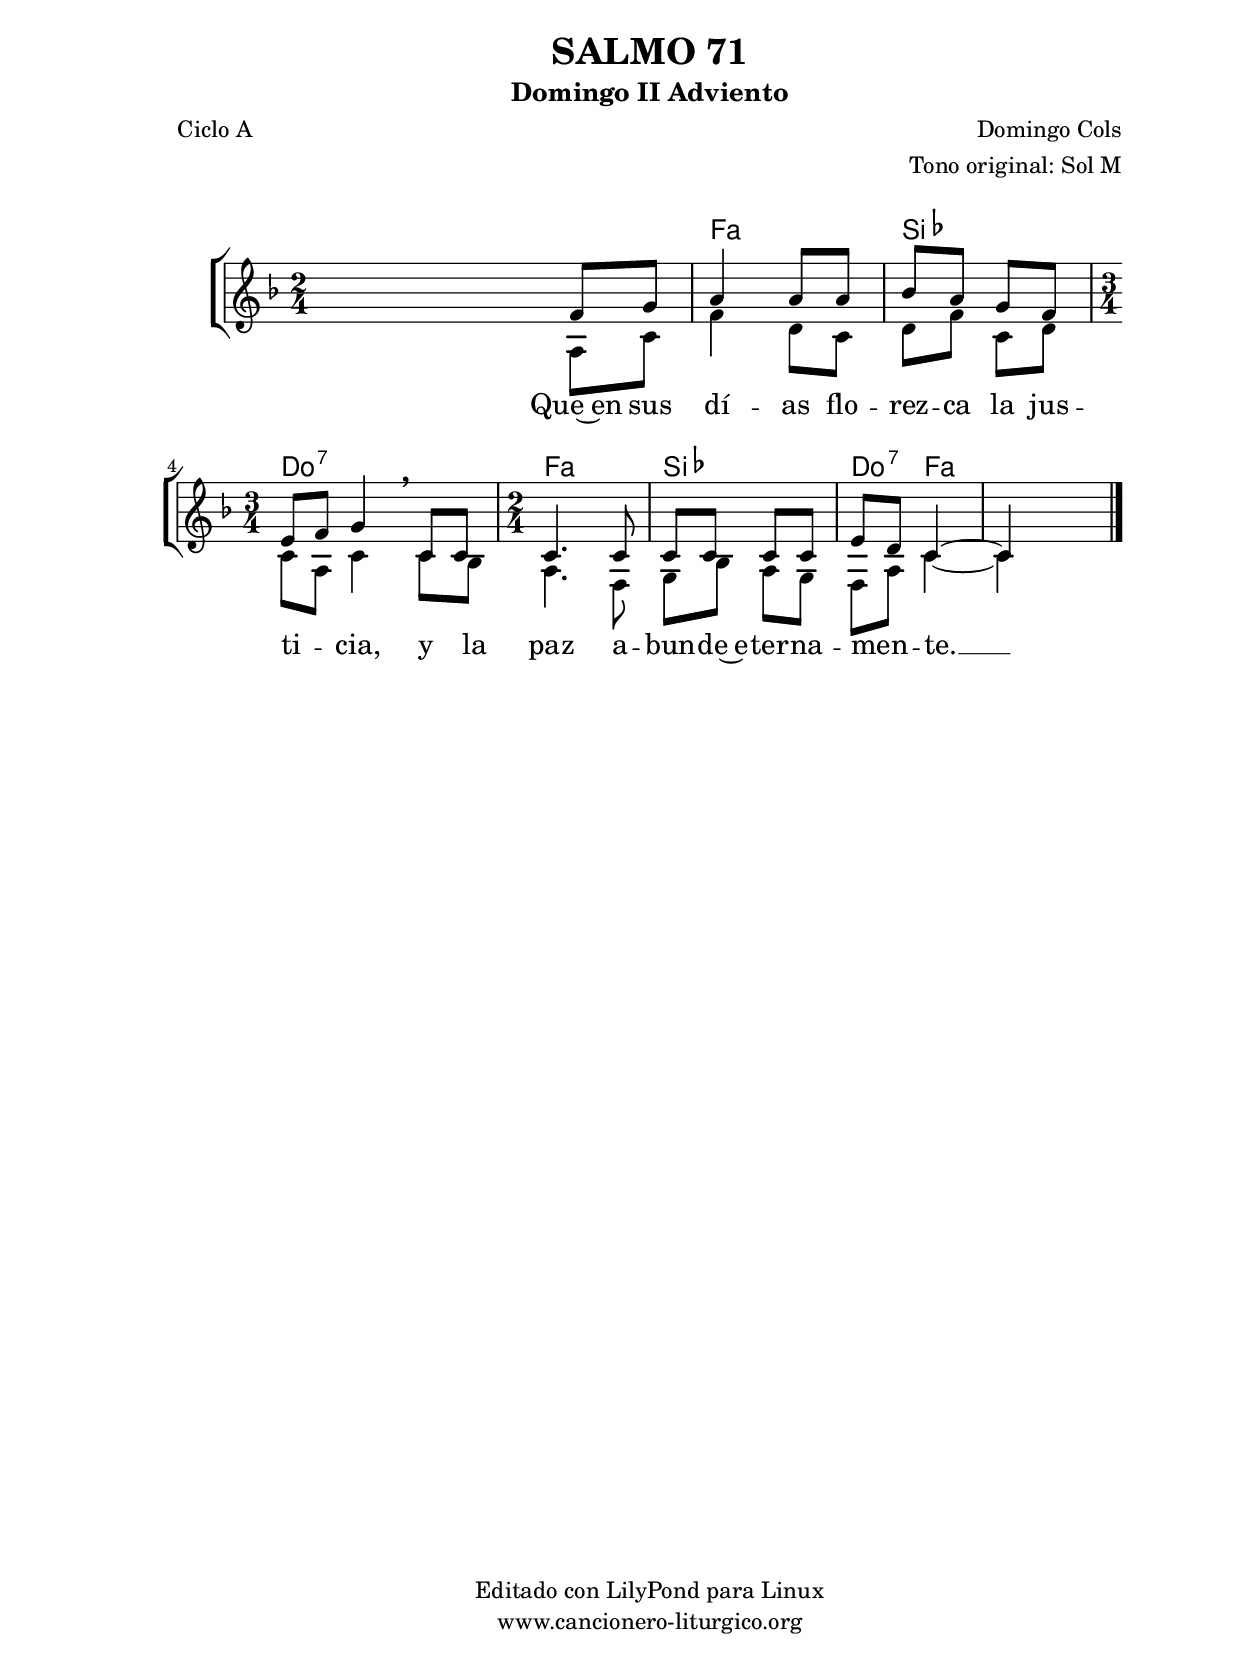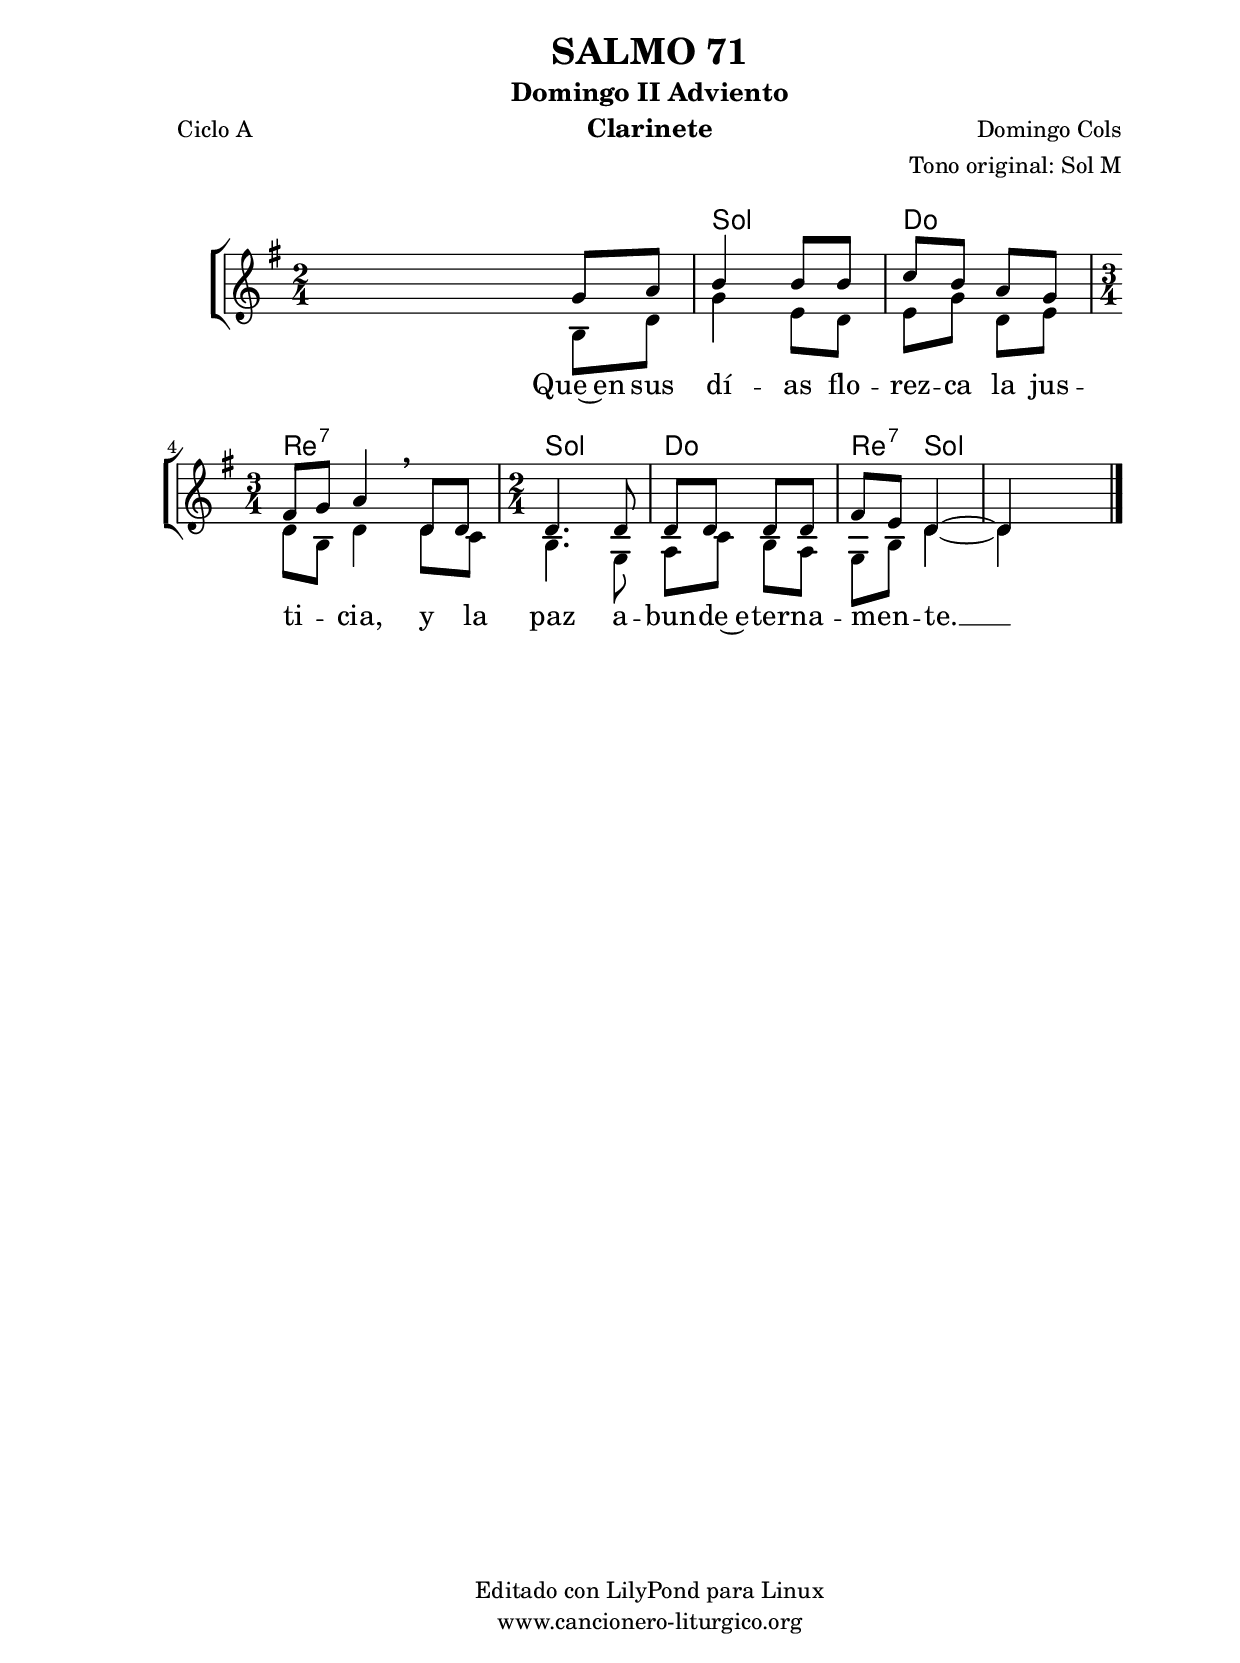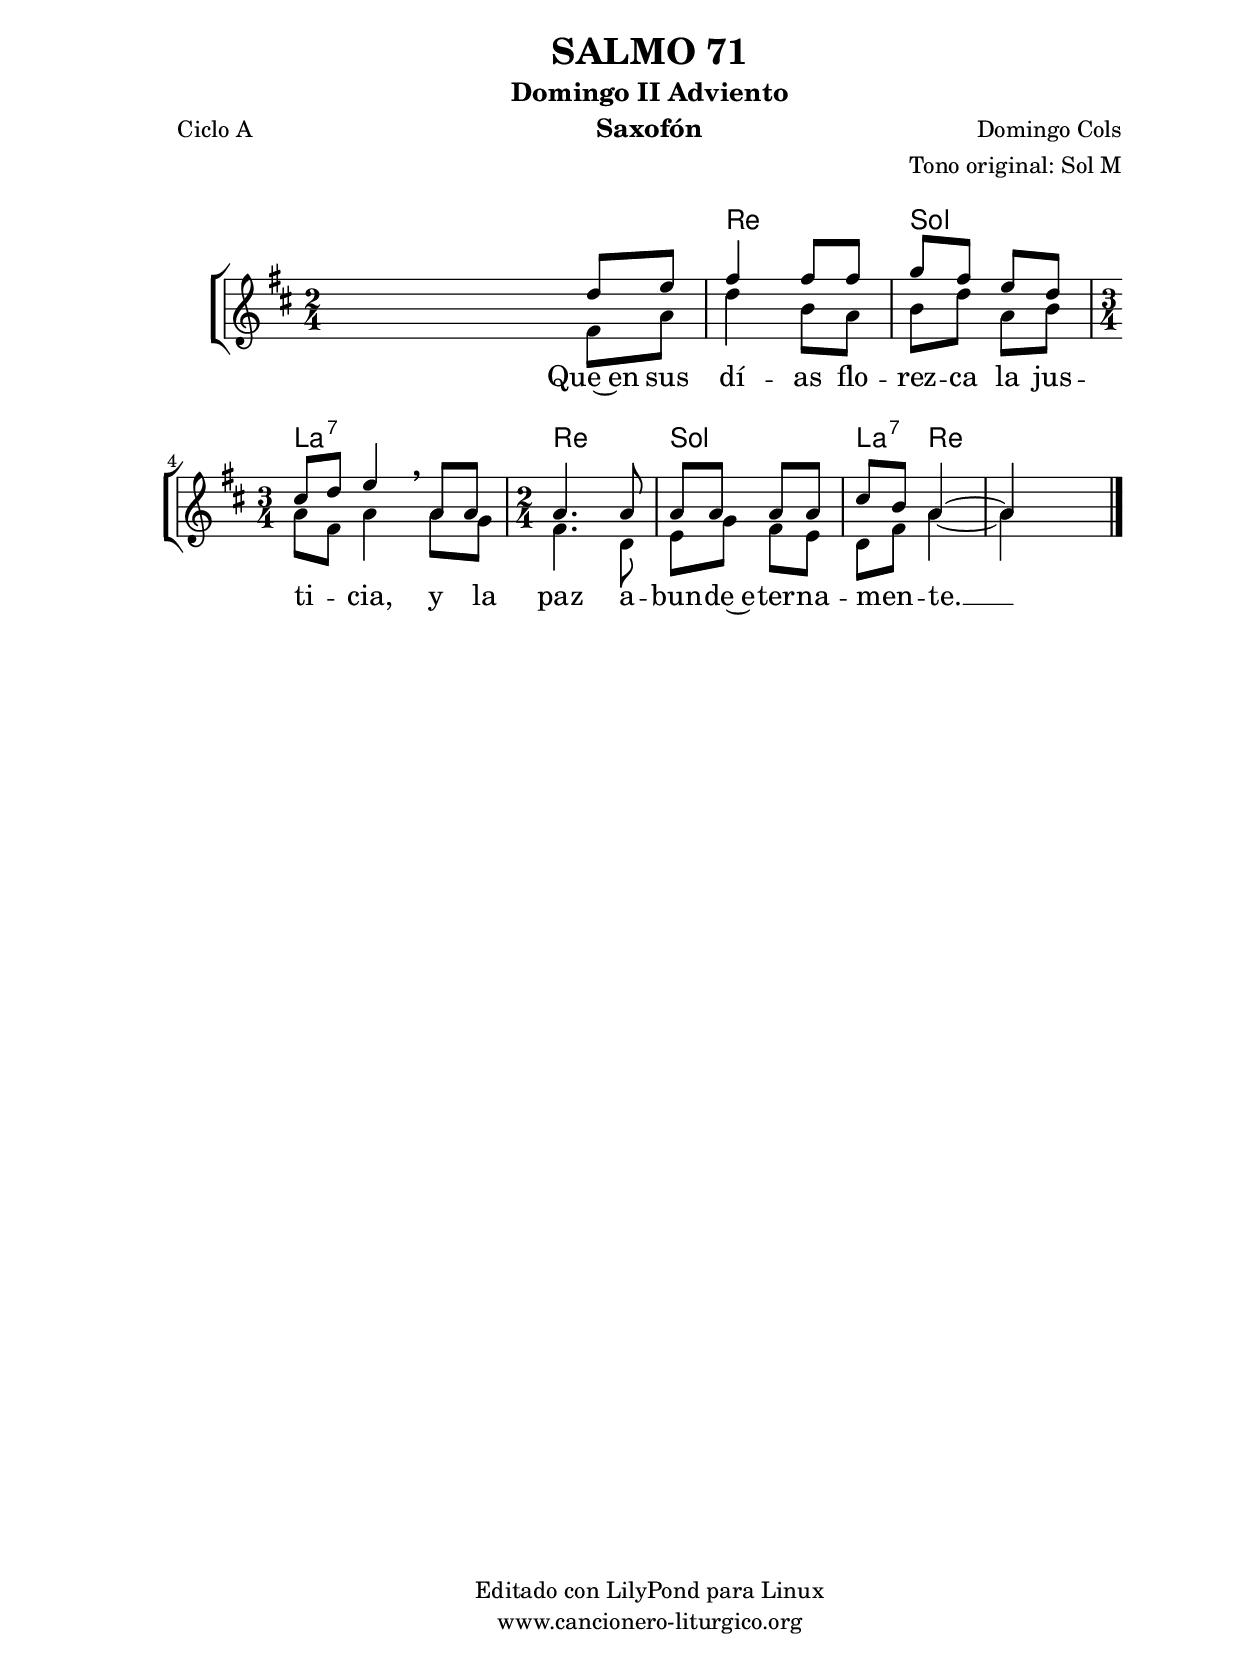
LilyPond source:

%
%para convertir .midi en .wav:
%timidity filename.midi -Ow -o finename.wav
%
%
%Para convertir de .wav a .mp3:
%lame -h -m j filename.wav
%
%
%para escuchar el midi:
%timidity nombrefichero.midi
%


%versión de lilypond para la que se ha escrito esta partitura:
\version "2.16.0"

	%Tamaño papel
	#(set-default-paper-size "a4")
	%Tamaño partitura
	#(set-global-staff-size 20)
	%No responde al pulsar sobre una nota
	#(ly:set-option 'point-and-click #f)

%parámetros del encabezamiento:
\header {
	title = "SALMO 71"
	subtitle = "Domingo II Adviento"
	composer = "Domingo Cols"
	poet = "Ciclo A"
	meter = ""
	arranger = "Tono original: Sol M"
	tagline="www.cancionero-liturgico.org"
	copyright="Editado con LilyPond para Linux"
	tiempo = "Adviento"
	usos = "Salmo"
	letra = "Que en sus días florezca la justicia, y la paz abunde eternamente."
	}

%parámetros asociados al papel:
\paper  {
	oddHeaderMarkup = \markup {\fill-line { \on-the-fly #not-first-page \fromproperty #'header:title \on-the-fly #not-first-page \fromproperty #'header:composer }}
	evenHeaderMarkup = \markup {\fill-line { \fromproperty #'header:composer \fromproperty #'header:title }}
	#(set-paper-size "a4")
	print-page-number = ##f
	first-page-number = 1
	print-first-page-number = ##f
%	head-separation = 3.0 \cm
	top-margin = 2.0 \cm
	bottom-margin = 0.5\cm
%%%	bottom-margin = -1.0\cm
	left-margin = 3.0 \cm
	line-width = 16.0 \cm 
	indent = 8\mm
	interscoreline = 2.\mm
	between-system-space = 15\mm
%	para que las partituras no llenen la hoja:
	ragged-bottom = ##t
%	idem para la última hoja:
	ragged-last-bottom = ##f
%	para que las partituras llenen el ancho del papel:
	ragged-last = ##f
	after-title-space = 2.5 \cm
%page-count=1
%system-count=8

	%Flexible Vertical Spacing
%	markup-markup-spacing =
%	#'((basic-distance . 15) (minimum-distance . 15) (padding . 3))
	markup-system-spacing =
	#'((basic-distance . 15) (minimum-distance . 15) (padding . 3))
	system-system-spacing =
	#'((basic-distance . 15) (minimum-distance . 15) (padding . 3))
	score-system-spacing =
	#'((basic-distance . 15) (minimum-distance . 15) (padding . 5))
%	top-system-spacing = % header
%	#'((basic-distance . 8) (minimum-distance . 0) (padding . 3))
%	top-markup-spacing =
%	#'((basic-distance . 20) (minimum-distance . 20) (padding . 3))
	last-bottom-spacing = % footer
	#'((basic-distance . 5) (minimum-distance . 5) (padding . 3))
%	score-markup-spacing =
%	#'((basic-distance . 16) (minimum-distance . 13) (padding . 3))

	}


%parámetros que afectan a toda la partitura:
global =  {
	%clave de sol (G):
	\clef G
	%armadura:
	\transpose g f
	\key g \major
	\tempo 4=100
	\set Score.tempoHideNote = ##t
	}


acordes = {
	\italianChords
	\chordmode {
	\transpose g f
{

s2
g2 c d2.:7 g2 c d4:7 g s2

	}
	}
}

melodia = 
	\transpose g f
{
	\relative c''{

<<
\new Voice = "arriba" {
\voiceOne
\time 2/4
s4 g8 a
b4 b8 b
c8 b a g
\time 3/4
fis8 g a4 \breathe d,8 d
\time 2/4
d4. d8
d8 d d d
fis8 e d4~
d4 s4
}
\new Voice = "abajo" {
\voiceTwo
\time 2/4
s4 b8 d
g4 e8 d
e8 g d e
\time 3/4
d8 b d4 \breathe d8 c
\time 2/4
b4. g8
a8 c b a
g8 b d4~
d4 s4
}
>>

	\bar "|."
	}
	}


texto = \lyricmode {
Que~en sus dí -- as flo -- rez -- ca la jus -- ti -- _ cia,
y la paz a -- bun -- de~e -- ter -- na -- men -- _ te. __
	}


acordesStaff = \context ChordNames = acordesStaff <<
	\set chordChanges = ##t
	\acordes
	>>


vozStaff = \context Voice = vozStaff
\with {\consists "Ambitus_engraver"}
<<
%	\set Staff.instrumentName = ""
%	\set Staff.shortInstrumentName = ""
%	\set Staff.midiInstrument = #"clarinet"
%	\set Staff.midiInstrument = #"cello"
%	\set Staff.midiInstrument = #"flute"
	\set Staff.midiInstrument = #"electric guitar (jazz)"
%	\set Staff.midiInstrument = #"english horn"
%	\set Staff.midiInstrument = #"violin"
%	\set Staff.midiInstrument = #"glockenspiel"
	\set Staff.midiMinimumVolume = #0.7
	\set Staff.midiMaximumVolume = #0.9
	\global
	\melodia
	>>


textoStaff = \context Lyrics = textoStaff <<
	\lyricsto abajo \texto
	>>

\book {
	\score {
		\context ChoirStaff {
			\override StaffGroup.SystemStartBracket #'collapse-height = #1
			\override Score.SystemStartBar #'collapse-height = #1
			<<
			\acordesStaff
			\vozStaff
			\textoStaff
			>>
			}
		\layout {
	    		\context {
				\Lyrics
				\override LyricText #'font-size = #2
				}
	   		 \context {
				\Score
				%fontSize = #3
				\override StaffSymbol #'staff-space = #(magstep +3)
				%\override Beam #'thickness = #0.55
				%\override SpacingSpanner #'spacing-increment = #1.0
				%\override Slur #'height-limit = #1.5
				}
			}
		}
	\score {
		\unfoldRepeats
		\context ChoirStaff {
			<<
			\acordesStaff
			\vozStaff
			>>
			}
		\midi {
	  		\context {
	  			\Score
				tempoWholesPerMinute = #(ly:make-moment 70 4)
				}
			}
		}
	}

%Partitura para clarinete
#(define output-suffix "C")
\book {
	\header{
		instrument = "Clarinete"
		}
	\score {
		\context ChoirStaff {
			\override StaffGroup.SystemStartBracket #'collapse-height = #1
			\override Score.SystemStartBar #'collapse-height = #1
\transpose c d
			<<
			\acordesStaff
			\vozStaff
			\textoStaff
			>>
			}
		\layout {
	    		\context {
				\Lyrics
				\override LyricText #'font-size = #2
				}
	   		 \context {
				\Score
				%fontSize = #3
				\override StaffSymbol #'staff-space = #(magstep +3)
				%\override Beam #'thickness = #0.55
				%\override SpacingSpanner #'spacing-increment = #1.0
				%\override Slur #'height-limit = #1.5
				}
			}
		}
	}

%Partitura para saxofón
#(define output-suffix "S")
\book {
	\header{
		instrument = "Saxofón"
		}
	\score {
		\context ChoirStaff {
			\override StaffGroup.SystemStartBracket #'collapse-height = #1
			\override Score.SystemStartBar #'collapse-height = #1
\transpose c a
			<<
			\acordesStaff
			\vozStaff
			\textoStaff
			>>
			}
		\layout {
	    		\context {
				\Lyrics
				\override LyricText #'font-size = #2
				}
	   		 \context {
				\Score
				%fontSize = #3
				\override StaffSymbol #'staff-space = #(magstep +3)
				%\override Beam #'thickness = #0.55
				%\override SpacingSpanner #'spacing-increment = #1.0
				%\override Slur #'height-limit = #1.5
				}
			}
		}
	}

